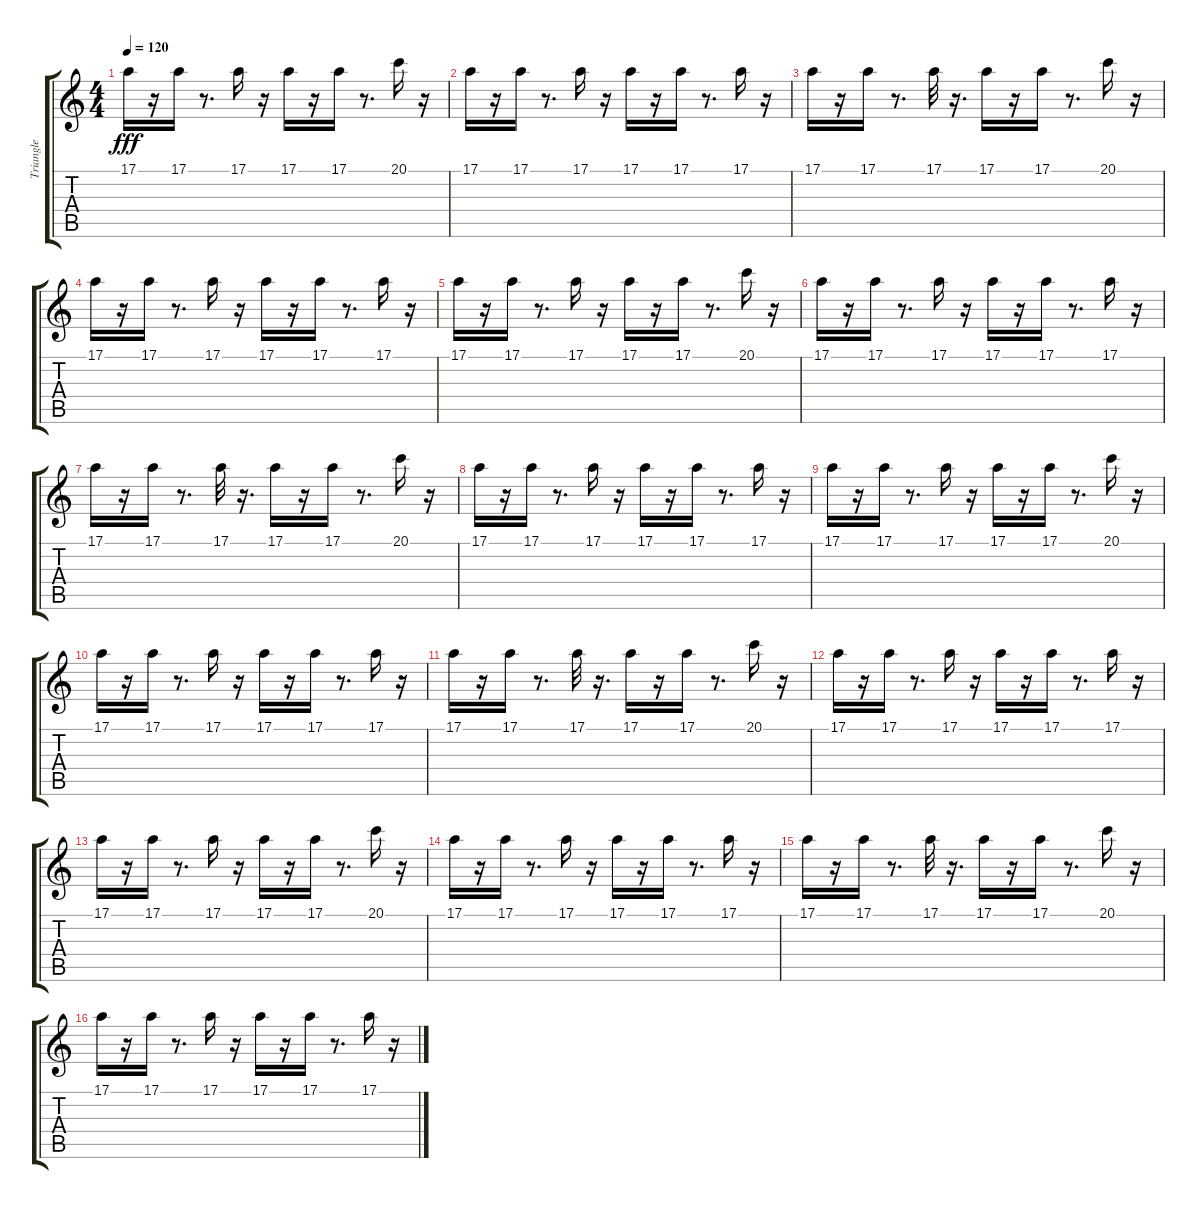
\track ("Triangle" "Triangle") {instrument tinklebell}
\staff {score tabs}
\tuning (E4 B3 G3 D3 A2 E2) {hide}
\ts (4 4)
\tempo 120
\clef g2
\ks c
17.1.16{dy fff} r.16 17.1.16 r.8{d} 17.1.16 r.16 17.1.16 r.16 17.1.16 r.8{d} 20.1.16 r.16 |
17.1.16 r.16 17.1.16 r.8{d} 17.1.16 r.16 17.1.16 r.16 17.1.16 r.8{d} 17.1.16 r.16 |
17.1.16 r.16 17.1.16 r.8{d} 17.1.32 r.16{d} 17.1.16 r.16 17.1.16 r.8{d} 20.1.16 r.16 |
17.1.16 r.16 17.1.16 r.8{d} 17.1.16 r.16 17.1.16 r.16 17.1.16 r.8{d} 17.1.16 r.16 |
17.1.16 r.16 17.1.16 r.8{d} 17.1.16 r.16 17.1.16 r.16 17.1.16 r.8{d} 20.1.16 r.16 |
17.1.16 r.16 17.1.16 r.8{d} 17.1.16 r.16 17.1.16 r.16 17.1.16 r.8{d} 17.1.16 r.16 |
17.1.16 r.16 17.1.16 r.8{d} 17.1.32 r.16{d} 17.1.16 r.16 17.1.16 r.8{d} 20.1.16 r.16 |
17.1.16 r.16 17.1.16 r.8{d} 17.1.16 r.16 17.1.16 r.16 17.1.16 r.8{d} 17.1.16 r.16 |
17.1.16 r.16 17.1.16 r.8{d} 17.1.16 r.16 17.1.16 r.16 17.1.16 r.8{d} 20.1.16 r.16 |
17.1.16 r.16 17.1.16 r.8{d} 17.1.16 r.16 17.1.16 r.16 17.1.16 r.8{d} 17.1.16 r.16 |
17.1.16 r.16 17.1.16 r.8{d} 17.1.32 r.16{d} 17.1.16 r.16 17.1.16 r.8{d} 20.1.16 r.16 |
17.1.16 r.16 17.1.16 r.8{d} 17.1.16 r.16 17.1.16 r.16 17.1.16 r.8{d} 17.1.16 r.16 |
17.1.16 r.16 17.1.16 r.8{d} 17.1.16 r.16 17.1.16 r.16 17.1.16 r.8{d} 20.1.16 r.16 |
17.1.16 r.16 17.1.16 r.8{d} 17.1.16 r.16 17.1.16 r.16 17.1.16 r.8{d} 17.1.16 r.16 |
17.1.16 r.16 17.1.16 r.8{d} 17.1.32 r.16{d} 17.1.16 r.16 17.1.16 r.8{d} 20.1.16 r.16 |
17.1.16 r.16 17.1.16 r.8{d} 17.1.16 r.16 17.1.16 r.16 17.1.16 r.8{d} 17.1.16 r.16
